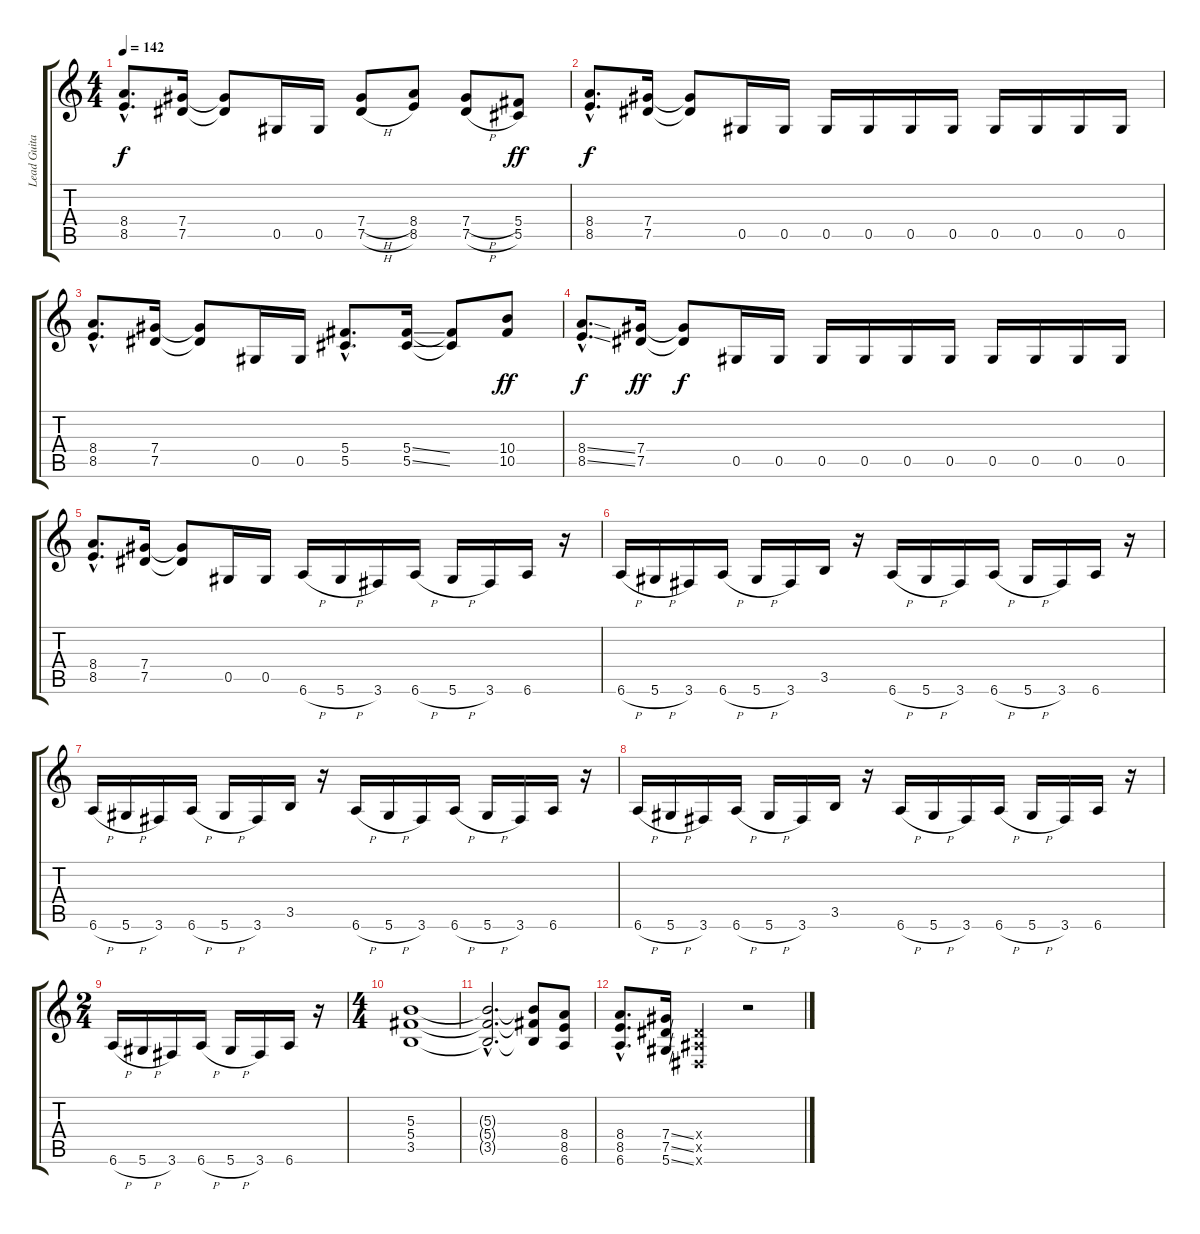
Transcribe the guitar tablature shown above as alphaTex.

\track ("Lead Guitar" "Lead Guita") {instrument overdrivenguitar}
\staff {score tabs}
\tuning (Eb4 Bb3 Gb3 Db3 Ab2 Eb2) {hide}
\ts (4 4)
\tempo 142
\clef g2
\ks c
(8.4{hac} 8.5{hac}).8{d dy f} (7.4 7.5).16 (7.4{t} 7.5{t}).8 0.5.16 0.5.16 (7.4{h} 7.5{h}).8 (8.4 8.5).8 (7.4{h} 7.5{h}).8 (5.4 5.5).8{dy ff} |
(8.4{hac} 8.5{hac}).8{d dy f} (7.4 7.5).16 (7.4{t} 7.5{t}).8 0.5.16 0.5.16 0.5.16 0.5.16 0.5.16 0.5.16 0.5.16 0.5.16 0.5.16 0.5.16 |
(8.4{hac} 8.5{hac}).8{d} (7.4 7.5).16 (7.4{t} 7.5{t}).8 0.5.16 0.5.16 (5.4{hac} 5.5{hac}).8{d} (5.4{ss} 5.5{ss}).16 (5.4{t} 5.5{t}).8 (10.4 10.5).8{dy ff} |
(8.4{ss hac} 8.5{ss hac}).8{d dy f} (7.4 7.5).16{dy ff} (7.4{t} 7.5{t}).8{dy f} 0.5.16 0.5.16 0.5.16 0.5.16 0.5.16 0.5.16 0.5.16 0.5.16 0.5.16 0.5.16 |
(8.4{hac} 8.5{hac}).8{d} (7.4 7.5).16 (7.4{t} 7.5{t}).8 0.5.16 0.5.16 6.6{h}.16 5.6{h}.16 3.6.16 6.6{h}.16 5.6{h}.16 3.6.16 6.6.16 r.16 |
6.6{h}.16 5.6{h}.16 3.6.16 6.6{h}.16 5.6{h}.16 3.6.16 3.5.16 r.16 6.6{h}.16 5.6{h}.16 3.6.16 6.6{h}.16 5.6{h}.16 3.6.16 6.6.16 r.16 |
6.6{h}.16 5.6{h}.16 3.6.16 6.6{h}.16 5.6{h}.16 3.6.16 3.5.16 r.16 6.6{h}.16 5.6{h}.16 3.6.16 6.6{h}.16 5.6{h}.16 3.6.16 6.6.16 r.16 |
6.6{h}.16 5.6{h}.16 3.6.16 6.6{h}.16 5.6{h}.16 3.6.16 3.5.16 r.16 6.6{h}.16 5.6{h}.16 3.6.16 6.6{h}.16 5.6{h}.16 3.6.16 6.6.16 r.16 |
\ts (2 4)
6.6{h}.16 5.6{h}.16 3.6.16 6.6{h}.16 5.6{h}.16 3.6.16 6.6.16 r.16 |
\ts (4 4)
(5.3 5.4 3.5).1 |
(5.3{hac t} 5.4{hac t} 3.5{hac t}).2{d} (5.3{t} 5.4{t} 3.5{t}).8 (8.4 8.5 6.6).8 |
(8.4{hac} 8.5{hac} 6.6{hac}).8{d} (7.4{ss} 7.5{ss} 5.6{ss}).16 (2.4{x} 2.5{x} 0.6{x}).4 r.2
